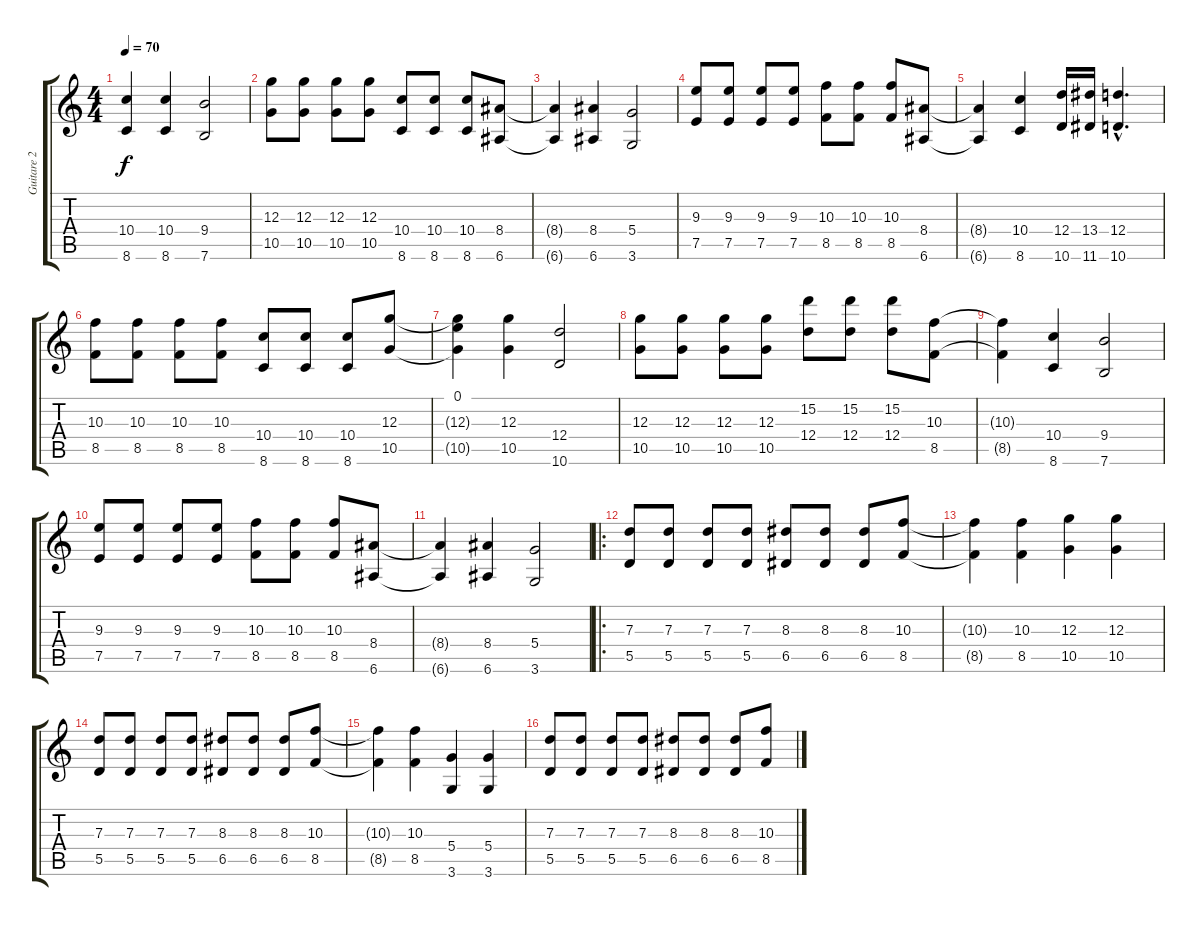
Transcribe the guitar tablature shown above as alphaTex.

\track ("Guitare 2" "Guitare 2") {instrument distortionguitar}
\staff {score tabs}
\tuning (E4 B3 G3 D3 A2 E2) {hide}
\ts (4 4)
\tempo 70
\clef g2
\ks c
(10.4{t} 8.6{t}).4{dy f} (10.4 8.6).4 (9.4 7.6).2 |
(12.3 10.5).8 (12.3 10.5).8 (12.3 10.5).8 (12.3 10.5).8 (10.4 8.6).8 (10.4 8.6).8 (10.4 8.6).8 (8.4 6.6).8 |
(8.4{t} 6.6{t}).4 (8.4 6.6).4 (5.4 3.6).2 |
(9.3 7.5).8 (9.3 7.5).8 (9.3 7.5).8 (9.3 7.5).8 (10.3 8.5).8 (10.3 8.5).8 (10.3 8.5).8 (8.4 6.6).8 |
(8.4{t} 6.6{t}).4 (10.4 8.6).4 (12.4 10.6).16 (13.4 11.6).16 (12.4{hac} 10.6{hac}).4{d} |
(10.3 8.5).8 (10.3 8.5).8 (10.3 8.5).8 (10.3 8.5).8 (10.4 8.6).8 (10.4 8.6).8 (10.4 8.6).8 (12.3 10.5).8 |
(0.1 12.3{t} 10.5{t}).4 (12.3 10.5).4 (12.4 10.6).2 |
(12.3 10.5).8 (12.3 10.5).8 (12.3 10.5).8 (12.3 10.5).8 (15.2 12.4).8 (15.2 12.4).8 (15.2 12.4).8 (10.3 8.5).8 |
(10.3{t} 8.5{t}).4 (10.4 8.6).4 (9.4 7.6).2 |
(9.3 7.5).8 (9.3 7.5).8 (9.3 7.5).8 (9.3 7.5).8 (10.3 8.5).8 (10.3 8.5).8 (10.3 8.5).8 (8.4 6.6).8 |
(8.4{t} 6.6{t}).4 (8.4 6.6).4 (5.4 3.6).2 |
\ro
(7.3 5.5).8 (7.3 5.5).8 (7.3 5.5).8 (7.3 5.5).8 (8.3 6.5).8 (8.3 6.5).8 (8.3 6.5).8 (10.3 8.5).8 |
(10.3{t} 8.5{t}).4 (10.3 8.5).4 (12.3 10.5).4 (12.3 10.5).4 |
(7.3 5.5).8 (7.3 5.5).8 (7.3 5.5).8 (7.3 5.5).8 (8.3 6.5).8 (8.3 6.5).8 (8.3 6.5).8 (10.3 8.5).8 |
(10.3{t} 8.5{t}).4 (10.3 8.5).4 (5.4 3.6).4 (5.4 3.6).4 |
(7.3 5.5).8 (7.3 5.5).8 (7.3 5.5).8 (7.3 5.5).8 (8.3 6.5).8 (8.3 6.5).8 (8.3 6.5).8 (10.3 8.5).8
